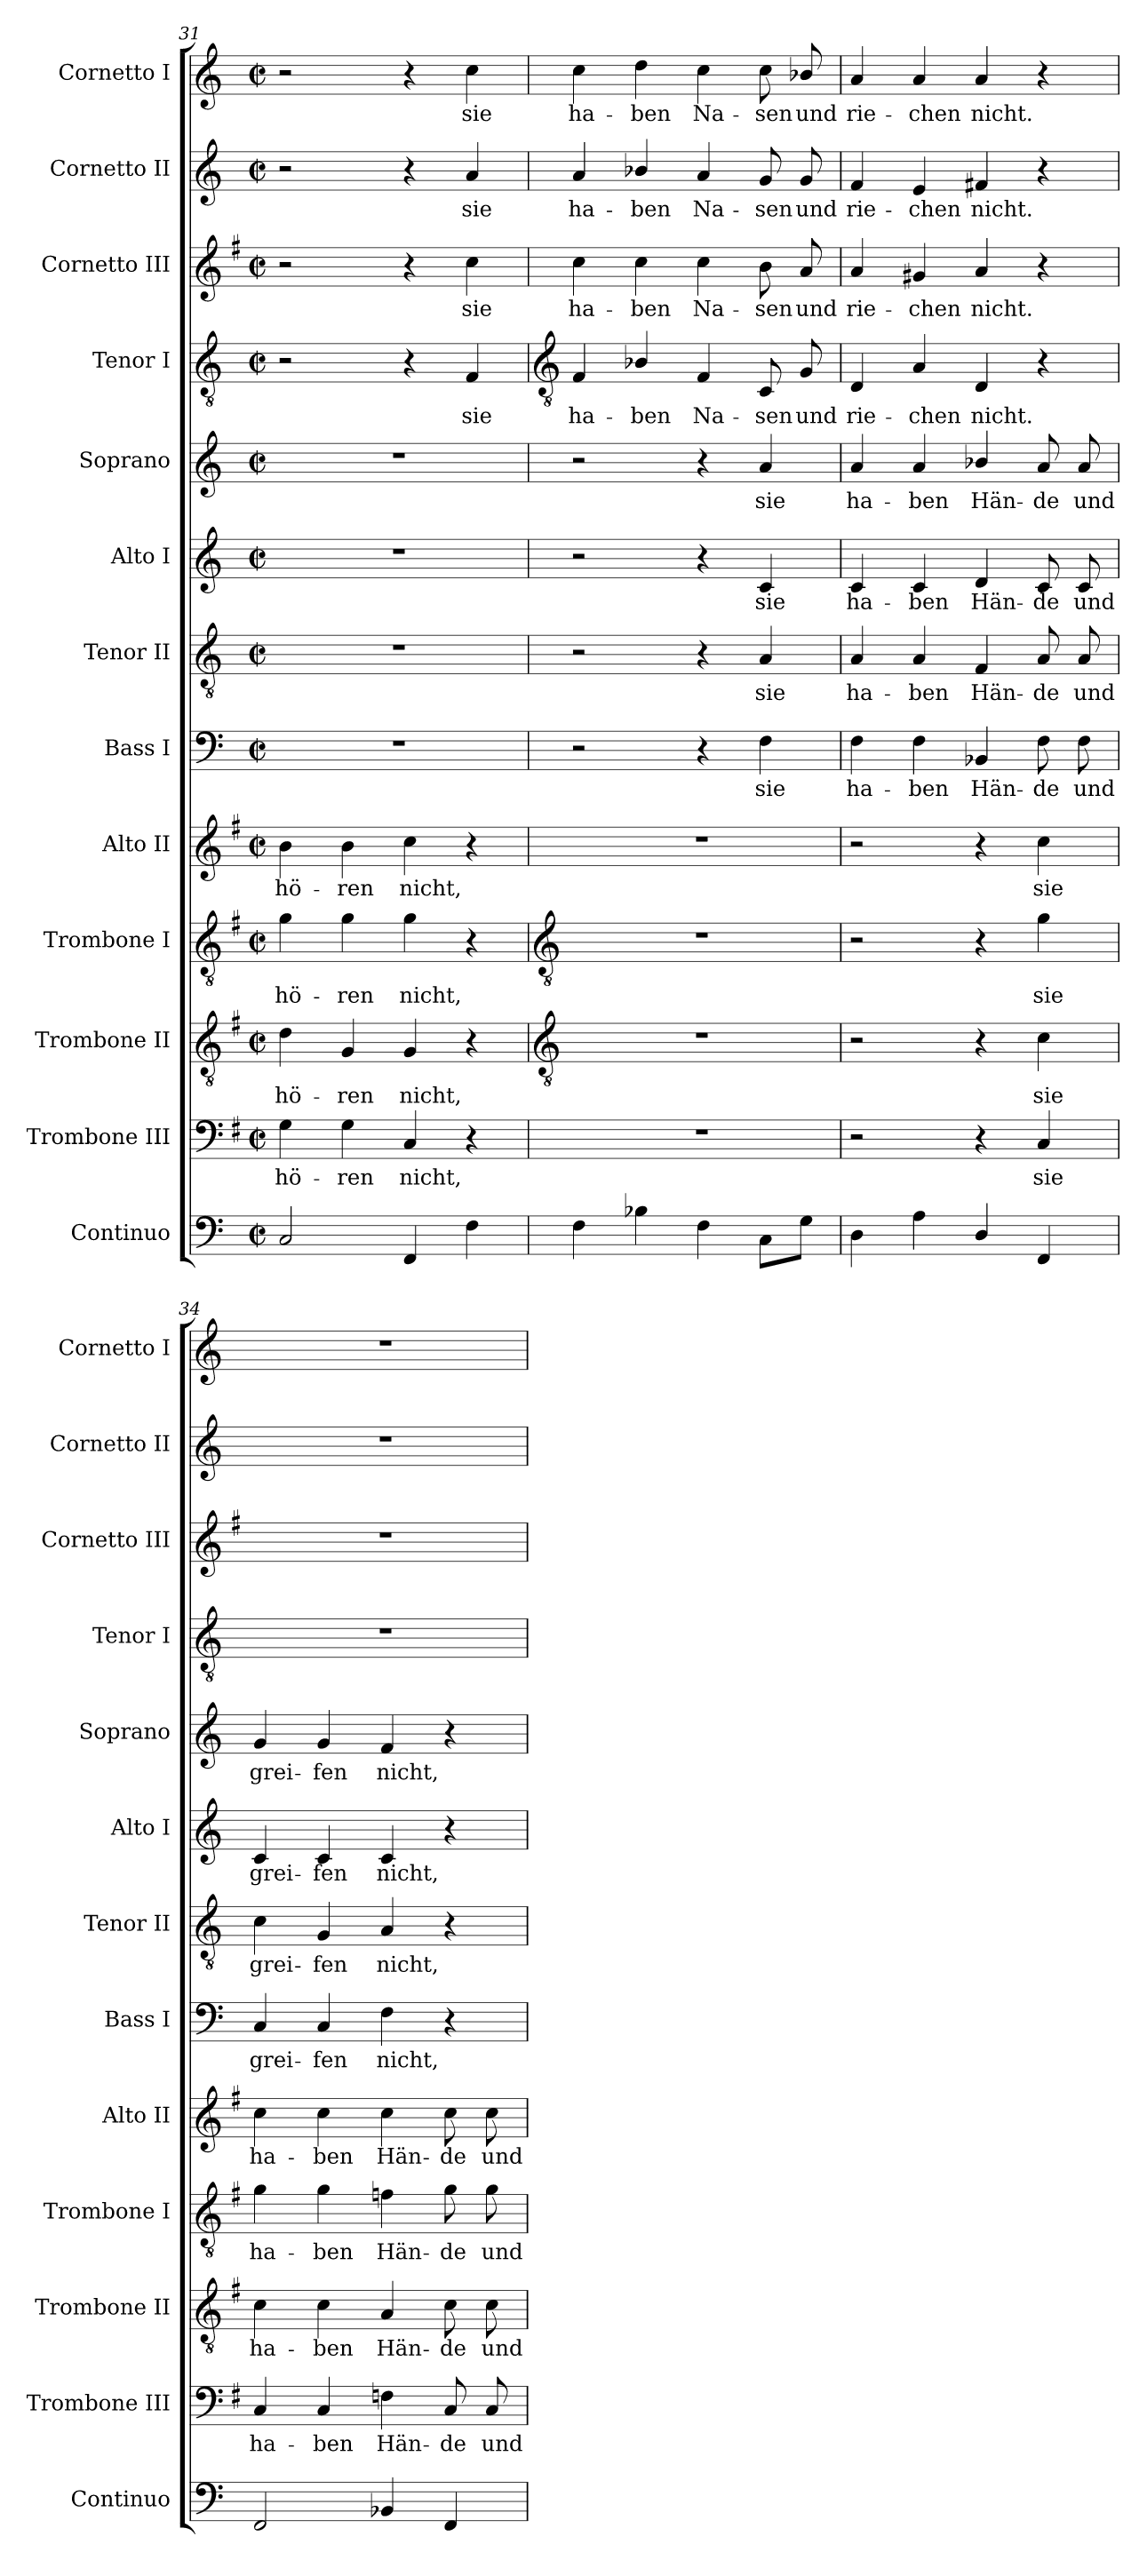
**kern	**kern	**text	**kern	**text	**kern	**text	**kern	**text	**kern	**text	**kern	**text	**kern	**text	**kern	**text	**kern	**text	**kern	**text	**kern	**text	**kern	**text
*part13	*part12	*part12	*part11	*part11	*part10	*part10	*part9	*part9	*part8	*part8	*part7	*part7	*part6	*part6	*part5	*part5	*part4	*part4	*part3	*part3	*part2	*part2	*part1	*part1
*staff13	*staff12	*staff12	*staff11	*staff11	*staff10	*staff10	*staff9	*staff9	*staff8	*staff8	*staff7	*staff7	*staff6	*staff6	*staff5	*staff5	*staff4	*staff4	*staff3	*staff3	*staff2	*staff2	*staff1	*staff1
*I"Continuo	*I"Trombone III	*	*I"Trombone II	*	*I"Trombone I	*	*I"Alto II	*	*I"Bass I	*	*I"Tenor II	*	*I"Alto I	*	*I"Soprano	*	*I"Tenor I	*	*I"Cornetto III	*	*I"Cornetto II	*	*I"Cornetto I	*
*I'Continuo	*I'Trombone III	*	*I'Trombone II	*	*I'Trombone I	*	*I'Alto II	*	*I'Bass I	*	*I'Tenor II	*	*I'Alto I	*	*I'Soprano	*	*I'Tenor I	*	*I'Cornetto III	*	*I'Cornetto II	*	*I'Cornetto I	*
!!LO:LB:g=z
*clefF4	*clefF4	*	*clefGv2	*	*clefGv2	*	*clefG2	*	*clefF4	*	*clefGv2	*	*clefG2	*	*clefG2	*	*clefGv2	*	*clefG2	*	*clefG2	*	*clefG2	*
*	*ITrd4c7	*	*ITrd4c7	*	*ITrd4c7	*	*ITrd4c7	*	*	*	*	*	*	*	*	*	*	*	*ITrd4c7	*	*	*	*	*
*k[]	*k[]	*	*k[]	*	*k[]	*	*k[]	*	*k[]	*	*k[]	*	*k[]	*	*k[]	*	*k[]	*	*k[]	*	*k[]	*	*k[]	*
*C:	*C:	*	*C:	*	*C:	*	*C:	*	*C:	*	*C:	*	*C:	*	*C:	*	*C:	*	*C:	*	*C:	*	*C:	*
*M2/2	*M2/2	*	*M2/2	*	*M2/2	*	*M2/2	*	*M2/2	*	*M2/2	*	*M2/2	*	*M2/2	*	*M2/2	*	*M2/2	*	*M2/2	*	*M2/2	*
*met(c|)	*met(c|)	*	*met(c|)	*	*met(c|)	*	*met(c|)	*	*met(c|)	*	*met(c|)	*	*met(c|)	*	*met(c|)	*	*met(c|)	*	*met(c|)	*	*met(c|)	*	*met(c|)	*
=31	=31	=31	=31	=31	=31	=31	=31	=31	=31	=31	=31	=31	=31	=31	=31	=31	=31	=31	=31	=31	=31	=31	=31	=31
!	!	!LO:LY:b	!	!LO:LY:b	!	!LO:LY:b	!	!LO:LY:b	!	!	!	!	!	!	!	!	!	!	!	!	!	!	!	!
2C	4C	hö-	4G	hö-	4c	hö-	4e	hö-	1r	.	1r	.	1r	.	1r	.	2r	.	2r	.	2r	.	2r	.
!	!	!LO:LY:b	!	!LO:LY:b	!	!LO:LY:b	!	!LO:LY:b	!	!	!	!	!	!	!	!	!	!	!	!	!	!	!	!
.	4C	-ren	4C	-ren	4c	-ren	4e	-ren	.	.	.	.	.	.	.	.	.	.	.	.	.	.	.	.
!	!	!LO:LY:b	!	!LO:LY:b	!	!LO:LY:b	!	!LO:LY:b	!	!	!	!	!	!	!	!	!	!	!	!	!	!	!	!
4FF	4FF	nicht,	4C	nicht,	4c	nicht,	4f	nicht,	.	.	.	.	.	.	.	.	4r	.	4r	.	4r	.	4r	.
!	!	!	!	!	!	!	!	!	!	!	!	!	!	!	!	!	!	!LO:LY:b	!	!LO:LY:b	!	!LO:LY:b	!	!LO:LY:b
4F	4r	.	4r	.	4r	.	4r	.	.	.	.	.	.	.	.	.	4F	sie	4f	sie	4a	sie	4cc	sie
!!LO:LB:g=z
=32	=32	=32	=32	=32	=32	=32	=32	=32	=32	=32	=32	=32	=32	=32	=32	=32	=32	=32	=32	=32	=32	=32	=32	=32
*	*	*	*clefGv2	*	*clefGv2	*	*	*	*	*	*	*	*	*	*	*	*clefGv2	*	*	*	*	*	*	*
!	!	!	!	!	!	!	!	!	!	!	!	!	!	!	!	!	!	!LO:LY:b	!	!LO:LY:b	!	!LO:LY:b	!	!LO:LY:b
4F	1r	.	1r	.	1r	.	1r	.	2r	.	2r	.	2r	.	2r	.	4F	ha-	4f	ha-	4a	ha-	4cc	ha-
!	!	!	!	!	!	!	!	!	!	!	!	!	!	!	!	!	!	!LO:LY:b	!	!LO:LY:b	!	!LO:LY:b	!	!LO:LY:b
4B-X	.	.	.	.	.	.	.	.	.	.	.	.	.	.	.	.	4B-X/	-ben	4f	-ben	4b-X/	-ben	4dd	-ben
!	!	!	!	!	!	!	!	!	!	!	!	!	!	!	!	!	!	!LO:LY:b	!	!LO:LY:b	!	!LO:LY:b	!	!LO:LY:b
4F	.	.	.	.	.	.	.	.	4r	.	4r	.	4r	.	4r	.	4F	Na-	4f	Na-	4a	Na-	4cc	Na-
!	!	!	!	!	!	!	!	!	!	!LO:LY:b	!	!LO:LY:b	!	!LO:LY:b	!	!LO:LY:b	!	!LO:LY:b	!	!LO:LY:b	!	!LO:LY:b	!	!LO:LY:b
8CL	.	.	.	.	.	.	.	.	4F	sie	4A	sie	4c	sie	4a	sie	8C	-sen	8e	-sen	8g	-sen	8cc	-sen
!	!	!	!	!	!	!	!	!	!	!	!	!	!	!	!	!	!	!LO:LY:b	!	!LO:LY:b	!	!LO:LY:b	!	!LO:LY:b
8GJ	.	.	.	.	.	.	.	.	.	.	.	.	.	.	.	.	8G	und	8d	und	8g	und	8b-X/	und
=33	=33	=33	=33	=33	=33	=33	=33	=33	=33	=33	=33	=33	=33	=33	=33	=33	=33	=33	=33	=33	=33	=33	=33	=33
!	!	!	!	!	!	!	!	!	!	!LO:LY:b	!	!LO:LY:b	!	!LO:LY:b	!	!LO:LY:b	!	!LO:LY:b	!	!LO:LY:b	!	!LO:LY:b	!	!LO:LY:b
4D	2r	.	2r	.	2r	.	2r	.	4F	ha-	4A	ha-	4c	ha-	4a	ha-	4D	rie-	4d	rie-	4f	rie-	4a	rie-
!	!	!	!	!	!	!	!	!	!	!LO:LY:b	!	!LO:LY:b	!	!LO:LY:b	!	!LO:LY:b	!	!LO:LY:b	!	!LO:LY:b	!	!LO:LY:b	!	!LO:LY:b
4A\	.	.	.	.	.	.	.	.	4F	-ben	4A	-ben	4c	-ben	4a	-ben	4A	-chen	4c#X	-chen	4e	-chen	4a	-chen
!	!	!	!	!	!	!	!	!	!	!LO:LY:b	!	!LO:LY:b	!	!LO:LY:b	!	!LO:LY:b	!	!LO:LY:b	!	!LO:LY:b	!	!LO:LY:b	!	!LO:LY:b
4D/	4r	.	4r	.	4r	.	4r	.	4BB-X	Hän-	4F	Hän-	4d	Hän-	4b-X/	Hän-	4D	nicht.	4d	nicht.	4f#X	nicht.	4a	nicht.
!	!	!LO:LY:b	!	!LO:LY:b	!	!LO:LY:b	!	!LO:LY:b	!	!LO:LY:b	!	!LO:LY:b	!	!LO:LY:b	!	!LO:LY:b	!	!	!	!	!	!	!	!
4FF	4FF	sie	4F	sie	4c	sie	4f	sie	8F	-de	8A	-de	8c	-de	8a	-de	4r	.	4r	.	4r	.	4r	.
!	!	!	!	!	!	!	!	!	!	!LO:LY:b	!	!LO:LY:b	!	!LO:LY:b	!	!LO:LY:b	!	!	!	!	!	!	!	!
.	.	.	.	.	.	.	.	.	8F	und	8A	und	8c	und	8a	und	.	.	.	.	.	.	.	.
=34	=34	=34	=34	=34	=34	=34	=34	=34	=34	=34	=34	=34	=34	=34	=34	=34	=34	=34	=34	=34	=34	=34	=34	=34
!	!	!LO:LY:b	!	!LO:LY:b	!	!LO:LY:b	!	!LO:LY:b	!	!LO:LY:b	!	!LO:LY:b	!	!LO:LY:b	!	!LO:LY:b	!	!	!	!	!	!	!	!
2FF	4FF	ha-	4F	ha-	4c	ha-	4f	ha-	4C	grei-	4c	grei-	4c	grei-	4g	grei-	1r	.	1r	.	1r	.	1r	.
!	!	!LO:LY:b	!	!LO:LY:b	!	!LO:LY:b	!	!LO:LY:b	!	!LO:LY:b	!	!LO:LY:b	!	!LO:LY:b	!	!LO:LY:b	!	!	!	!	!	!	!	!
.	4FF	-ben	4F	-ben	4c	-ben	4f	-ben	4C	-fen	4G	-fen	4c	-fen	4g	-fen	.	.	.	.	.	.	.	.
!	!	!LO:LY:b	!	!LO:LY:b	!	!LO:LY:b	!	!LO:LY:b	!	!LO:LY:b	!	!LO:LY:b	!	!LO:LY:b	!	!LO:LY:b	!	!	!	!	!	!	!	!
4BB-X	4BB-X	Hän-	4D	Hän-	4B-X	Hän-	4f	Hän-	4F	nicht,	4A	nicht,	4c	nicht,	4f	nicht,	.	.	.	.	.	.	.	.
!	!	!LO:LY:b	!	!LO:LY:b	!	!LO:LY:b	!	!LO:LY:b	!	!	!	!	!	!	!	!	!	!	!	!	!	!	!	!
4FF	8FF	-de	8F	-de	8c	-de	8f	-de	4r	.	4r	.	4r	.	4r	.	.	.	.	.	.	.	.	.
!	!	!LO:LY:b	!	!LO:LY:b	!	!LO:LY:b	!	!LO:LY:b	!	!	!	!	!	!	!	!	!	!	!	!	!	!	!	!
.	8FF	und	8F	und	8c	und	8f	und	.	.	.	.	.	.	.	.	.	.	.	.	.	.	.	.
=	=	=	=	=	=	=	=	=	=	=	=	=	=	=	=	=	=	=	=	=	=	=	=	=
*-	*-	*-	*-	*-	*-	*-	*-	*-	*-	*-	*-	*-	*-	*-	*-	*-	*-	*-	*-	*-	*-	*-	*-	*-
